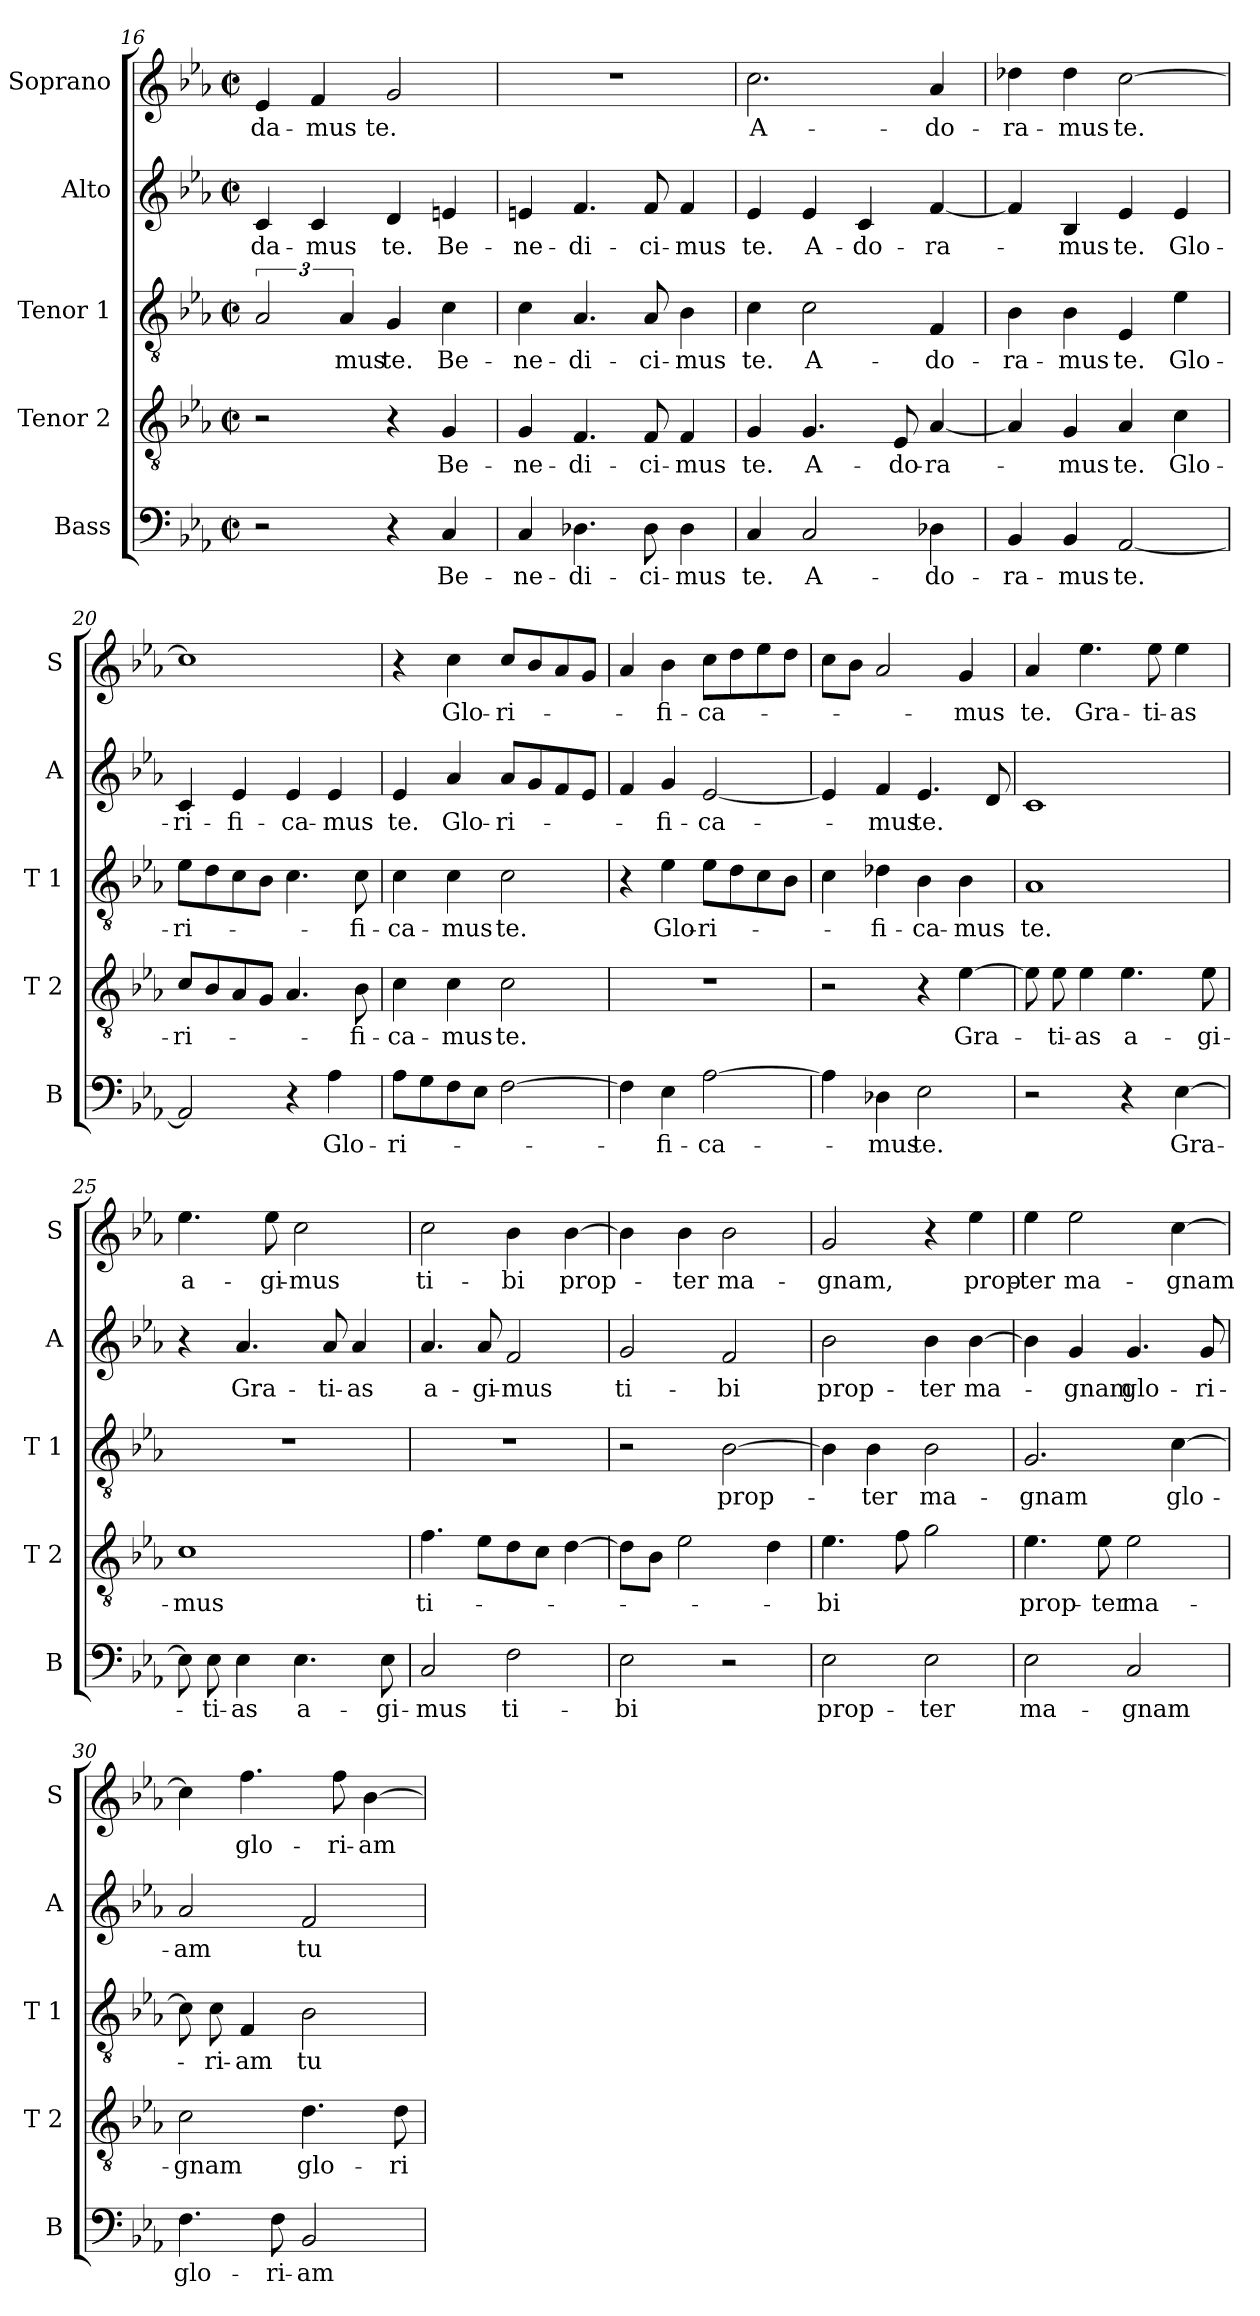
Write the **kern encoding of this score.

**kern	**text	**kern	**text	**kern	**text	**kern	**text	**kern	**text
*part5	*part5	*part4	*part4	*part3	*part3	*part2	*part2	*part1	*part1
*staff5	*staff5	*staff4	*staff4	*staff3	*staff3	*staff2	*staff2	*staff1	*staff1
*I"Bass	*	*I"Tenor 2	*	*I"Tenor 1	*	*I"Alto	*	*I"Soprano	*
*I'B	*	*I'T 2	*	*I'T 1	*	*I'A	*	*I'S	*
*clefF4	*	*clefGv2	*	*clefGv2	*	*clefG2	*	*clefG2	*
*k[b-e-a-]	*	*k[b-e-a-]	*	*k[b-e-a-]	*	*k[b-e-a-]	*	*k[b-e-a-]	*
*E-:	*	*E-:	*	*E-:	*	*E-:	*	*E-:	*
*M2/2	*	*M2/2	*	*M2/2	*	*M2/2	*	*M2/2	*
*met(c|)	*	*met(c|)	*	*met(c|)	*	*met(c|)	*	*met(c|)	*
=16	=16	=16	=16	=16	=16	=16	=16	=16	=16
!	!	!	!	!	!	!	!LO:LY:b	!	!LO:LY:b
2r	.	2r	.	3A-/	.	4c/	-da-	4e-/	-da-
!	!	!	!	!	!	!	!LO:LY:b	!	!LO:LY:b
.	.	.	.	.	.	4c/	-mus	4f/	-mus
!	!	!	!	!	!LO:LY:b	!	!	!	!
.	.	.	.	6A-/	-mus	.	.	.	.
!	!	!	!	!	!LO:LY:b	!	!LO:LY:b	!	!LO:LY:b
4r	.	4r	.	4G/	te.	4d/	te.	2g/	te.
!	!LO:LY:b	!	!LO:LY:b	!	!LO:LY:b	!	!LO:LY:b	!	!
4C/	Be-	4G/	Be-	4c\	Be-	4en/	Be-	.	.
=17	=17	=17	=17	=17	=17	=17	=17	=17	=17
!	!LO:LY:b	!	!LO:LY:b	!	!LO:LY:b	!	!LO:LY:b	!	!
4C/	-ne-	4G/	-ne-	4c\	-ne-	4en/	-ne-	1r	.
!	!LO:LY:b	!	!LO:LY:b	!	!LO:LY:b	!	!LO:LY:b	!	!
4.D-X\	-di-	4.F/	-di-	4.A-/	-di-	4.f/	-di-	.	.
!	!LO:LY:b	!	!LO:LY:b	!	!LO:LY:b	!	!LO:LY:b	!	!
8D-\	-ci-	8F/	-ci-	8A-/	-ci-	8f/	-ci-	.	.
!	!LO:LY:b	!	!LO:LY:b	!	!LO:LY:b	!	!LO:LY:b	!	!
4D-\	-mus	4F/	-mus	4B-\	-mus	4f/	-mus	.	.
=18	=18	=18	=18	=18	=18	=18	=18	=18	=18
!	!LO:LY:b	!	!LO:LY:b	!	!LO:LY:b	!	!LO:LY:b	!	!LO:LY:b
4C/	te.	4G/	te.	4c\	te.	4e-/	te.	2.cc\	A-
!	!LO:LY:b	!	!LO:LY:b	!	!LO:LY:b	!	!LO:LY:b	!	!
2C/	A-	4.G/	A-	2c\	A-	4e-/	A-	.	.
!	!	!	!	!	!	!	!LO:LY:b	!	!
.	.	.	.	.	.	4c/	-do-	.	.
!	!	!	!LO:LY:b	!	!	!	!	!	!
.	.	8E-/	-do-	.	.	.	.	.	.
!	!LO:LY:b	!	!LO:LY:b	!	!LO:LY:b	!	!LO:LY:b	!	!LO:LY:b
4D-X\	-do-	[4A-/	-ra-	4F/	-do-	[4f/	-ra-	4a-/	-do-
!!LO:LB:g=z
=19	=19	=19	=19	=19	=19	=19	=19	=19	=19
!	!LO:LY:b	!	!	!	!LO:LY:b	!	!	!	!LO:LY:b
4BB-/	-ra-	4A-/]	.	4B-\	-ra-	4f/]	.	4dd-X\	-ra-
!	!LO:LY:b	!	!LO:LY:b	!	!LO:LY:b	!	!LO:LY:b	!	!LO:LY:b
4BB-/	-mus	4G/	-mus	4B-\	-mus	4B-/	-mus	4dd-\	-mus
!	!LO:LY:b	!	!LO:LY:b	!	!LO:LY:b	!	!LO:LY:b	!	!LO:LY:b
[2AA-/	te.	4A-/	te.	4E-/	te.	4e-/	te.	[2cc\	te.
!	!	!	!LO:LY:b	!	!LO:LY:b	!	!LO:LY:b	!	!
.	.	4c\	Glo-	4e-\	Glo-	4e-/	Glo-	.	.
=20	=20	=20	=20	=20	=20	=20	=20	=20	=20
!	!	!	!LO:LY:b	!	!LO:LY:b	!	!LO:LY:b	!	!
2AA-/]	.	8c/L	-ri-	8e-\L	-ri-	4c/	-ri-	1cc]	.
.	.	8B-/	.	8d\	.	.	.	.	.
!	!	!	!	!	!	!	!LO:LY:b	!	!
.	.	8A-/	.	8c\	.	4e-/	-fi-	.	.
.	.	8G/J	.	8B-\J	.	.	.	.	.
!	!	!	!	!	!	!	!LO:LY:b	!	!
4r	.	4.A-/	.	4.c\	.	4e-/	-ca-	.	.
!	!LO:LY:b	!	!	!	!	!	!LO:LY:b	!	!
4A-\	Glo-	.	.	.	.	4e-/	-mus	.	.
!	!	!	!LO:LY:b	!	!LO:LY:b	!	!	!	!
.	.	8B-\	-fi-	8c\	-fi-	.	.	.	.
=21	=21	=21	=21	=21	=21	=21	=21	=21	=21
!	!LO:LY:b	!	!LO:LY:b	!	!LO:LY:b	!	!LO:LY:b	!	!
8A-\L	-ri-	4c\	-ca-	4c\	-ca-	4e-/	te.	4r	.
8G\	.	.	.	.	.	.	.	.	.
!	!	!	!LO:LY:b	!	!LO:LY:b	!	!LO:LY:b	!	!LO:LY:b
8F\	.	4c\	-mus	4c\	-mus	4a-/	Glo-	4cc\	Glo-
8E-\J	.	.	.	.	.	.	.	.	.
!	!	!	!LO:LY:b	!	!LO:LY:b	!	!LO:LY:b	!	!LO:LY:b
[2F\	.	2c\	te.	2c\	te.	8a-/L	-ri-	8cc/L	-ri-
.	.	.	.	.	.	8g/	.	8b-/	.
.	.	.	.	.	.	8f/	.	8a-/	.
.	.	.	.	.	.	8e-/J	.	8g/J	.
=22	=22	=22	=22	=22	=22	=22	=22	=22	=22
4F\]	.	1r	.	4r	.	4f/	.	4a-/	.
!	!LO:LY:b	!	!	!	!LO:LY:b	!	!LO:LY:b	!	!LO:LY:b
4E-\	-fi-	.	.	4e-\	Glo-	4g/	-fi-	4b-\	-fi-
!	!LO:LY:b	!	!	!	!LO:LY:b	!	!LO:LY:b	!	!LO:LY:b
[2A-\	-ca-	.	.	8e-\L	-ri-	[2e-/	-ca-	8cc\L	-ca-
.	.	.	.	8d\	.	.	.	8dd\	.
.	.	.	.	8c\	.	.	.	8ee-\	.
.	.	.	.	8B-\J	.	.	.	8dd\J	.
=23	=23	=23	=23	=23	=23	=23	=23	=23	=23
4A-\]	.	2r	.	4c\	.	4e-/]	.	8cc\L	.
.	.	.	.	.	.	.	.	8b-\J	.
!	!LO:LY:b	!	!	!	!LO:LY:b	!	!LO:LY:b	!	!
4D-X\	-mus	.	.	4d-X\	-fi-	4f/	-mus	2a-/	.
!	!LO:LY:b	!	!	!	!LO:LY:b	!	!LO:LY:b	!	!
2E-\	te.	4r	.	4B-\	-ca-	4.e-/	te.	.	.
!	!	!	!LO:LY:b	!	!LO:LY:b	!	!	!	!LO:LY:b
.	.	[4e-\	Gra-	4B-\	-mus	.	.	4g/	-mus
.	.	.	.	.	.	8d/	.	.	.
=24	=24	=24	=24	=24	=24	=24	=24	=24	=24
!	!	!	!	!	!LO:LY:b	!	!	!	!LO:LY:b
2r	.	8e-\]	.	1A-	te.	1c	.	4a-/	te.
!	!	!	!LO:LY:b	!	!	!	!	!	!
.	.	8e-\	-ti-	.	.	.	.	.	.
!	!	!	!LO:LY:b	!	!	!	!	!	!LO:LY:b
.	.	4e-\	-as	.	.	.	.	4.ee-\	Gra-
!	!	!	!LO:LY:b	!	!	!	!	!	!
4r	.	4.e-\	a-	.	.	.	.	.	.
!	!	!	!	!	!	!	!	!	!LO:LY:b
.	.	.	.	.	.	.	.	8ee-\	-ti-
!	!LO:LY:b	!	!	!	!	!	!	!	!LO:LY:b
[4E-\	Gra-	.	.	.	.	.	.	4ee-\	-as
!	!	!	!LO:LY:b	!	!	!	!	!	!
.	.	8e-\	-gi-	.	.	.	.	.	.
!!LO:LB:g=z
=25	=25	=25	=25	=25	=25	=25	=25	=25	=25
!	!	!	!LO:LY:b	!	!	!	!	!	!LO:LY:b
8E-\]	.	1c	-mus	1r	.	4r	.	4.ee-\	a-
!	!LO:LY:b	!	!	!	!	!	!	!	!
8E-\	-ti-	.	.	.	.	.	.	.	.
!	!LO:LY:b	!	!	!	!	!	!LO:LY:b	!	!
4E-\	-as	.	.	.	.	4.a-/	Gra-	.	.
!	!	!	!	!	!	!	!	!	!LO:LY:b
.	.	.	.	.	.	.	.	8ee-\	-gi-
!	!LO:LY:b	!	!	!	!	!	!	!	!LO:LY:b
4.E-\	a-	.	.	.	.	.	.	2cc\	-mus
!	!	!	!	!	!	!	!LO:LY:b	!	!
.	.	.	.	.	.	8a-/	-ti-	.	.
!	!	!	!	!	!	!	!LO:LY:b	!	!
.	.	.	.	.	.	4a-/	-as	.	.
!	!LO:LY:b	!	!	!	!	!	!	!	!
8E-\	-gi-	.	.	.	.	.	.	.	.
=26	=26	=26	=26	=26	=26	=26	=26	=26	=26
!	!LO:LY:b	!	!LO:LY:b	!	!	!	!LO:LY:b	!	!LO:LY:b
2C/	-mus	4.f\	ti-	1r	.	4.a-/	a-	2cc\	ti-
!	!	!	!	!	!	!	!LO:LY:b	!	!
.	.	8e-\L	.	.	.	8a-/	-gi-	.	.
!	!LO:LY:b	!	!	!	!	!	!LO:LY:b	!	!LO:LY:b
2F\	ti-	8d\	.	.	.	2f/	-mus	4b-\	-bi
.	.	8c\J	.	.	.	.	.	.	.
!	!	!	!	!	!	!	!	!	!LO:LY:b
.	.	[4d\	.	.	.	.	.	[4b-\	prop-
=27	=27	=27	=27	=27	=27	=27	=27	=27	=27
!	!LO:LY:b	!	!	!	!	!	!LO:LY:b	!	!
2E-\	-bi	8d\L]	.	2r	.	2g/	ti-	4b-\]	.
.	.	8B-\J	.	.	.	.	.	.	.
!	!	!	!	!	!	!	!	!	!LO:LY:b
.	.	2e-\	.	.	.	.	.	4b-\	-ter
!	!	!	!	!	!LO:LY:b	!	!LO:LY:b	!	!LO:LY:b
2r	.	.	.	[2B-\	prop-	2f/	-bi	2b-\	ma-
.	.	4d\	.	.	.	.	.	.	.
=28	=28	=28	=28	=28	=28	=28	=28	=28	=28
!	!LO:LY:b	!	!LO:LY:b	!	!	!	!LO:LY:b	!	!LO:LY:b
2E-\	prop-	4.e-\	-bi	4B-\]	.	2b-\	prop-	2g/	-gnam,
!	!	!	!	!	!LO:LY:b	!	!	!	!
.	.	.	.	4B-\	-ter	.	.	.	.
.	.	8f\	.	.	.	.	.	.	.
!	!LO:LY:b	!	!	!	!LO:LY:b	!	!LO:LY:b	!	!
2E-\	-ter	2g\	.	2B-\	ma-	4b-\	-ter	4r	.
!	!	!	!	!	!	!	!LO:LY:b	!	!LO:LY:b
.	.	.	.	.	.	[4b-\	ma-	4ee-\	prop-
=29	=29	=29	=29	=29	=29	=29	=29	=29	=29
!	!LO:LY:b	!	!LO:LY:b	!	!LO:LY:b	!	!	!	!LO:LY:b
2E-\	ma-	4.e-\	prop-	2.G/	-gnam	4b-\]	.	4ee-\	-ter
!	!	!	!	!	!	!	!LO:LY:b	!	!LO:LY:b
.	.	.	.	.	.	4g/	-gnam	2ee-\	ma-
!	!	!	!LO:LY:b	!	!	!	!	!	!
.	.	8e-\	-ter	.	.	.	.	.	.
!	!LO:LY:b	!	!LO:LY:b	!	!	!	!LO:LY:b	!	!
2C/	-gnam	2e-\	ma-	.	.	4.g/	glo-	.	.
!	!	!	!	!	!LO:LY:b	!	!	!	!LO:LY:b
.	.	.	.	[4c\	glo-	.	.	[4cc\	-gnam
!	!	!	!	!	!	!	!LO:LY:b	!	!
.	.	.	.	.	.	8g/	-ri-	.	.
!!LO:PB:g=z
=30	=30	=30	=30	=30	=30	=30	=30	=30	=30
!	!LO:LY:b	!	!LO:LY:b	!	!	!	!LO:LY:b	!	!
4.F\	glo-	2c\	-gnam	8c\]	.	2a-/	-am	4cc\]	.
!	!	!	!	!	!LO:LY:b	!	!	!	!
.	.	.	.	8c\	-ri-	.	.	.	.
!	!	!	!	!	!LO:LY:b	!	!	!	!LO:LY:b
.	.	.	.	4F/	-am	.	.	4.ff\	glo-
!	!LO:LY:b	!	!	!	!	!	!	!	!
8F\	-ri-	.	.	.	.	.	.	.	.
!	!LO:LY:b	!	!LO:LY:b	!	!LO:LY:b	!	!LO:LY:b	!	!
2BB-/	-am	4.d\	glo-	2B-\	tu-	2f/	tu-	.	.
!	!	!	!	!	!	!	!	!	!LO:LY:b
.	.	.	.	.	.	.	.	8ff\	-ri-
!	!	!	!	!	!	!	!	!	!LO:LY:b
.	.	.	.	.	.	.	.	[4b-\	-am
!	!	!	!LO:LY:b	!	!	!	!	!	!
.	.	8d\	-ri-	.	.	.	.	.	.
=	=	=	=	=	=	=	=	=	=
*-	*-	*-	*-	*-	*-	*-	*-	*-	*-
